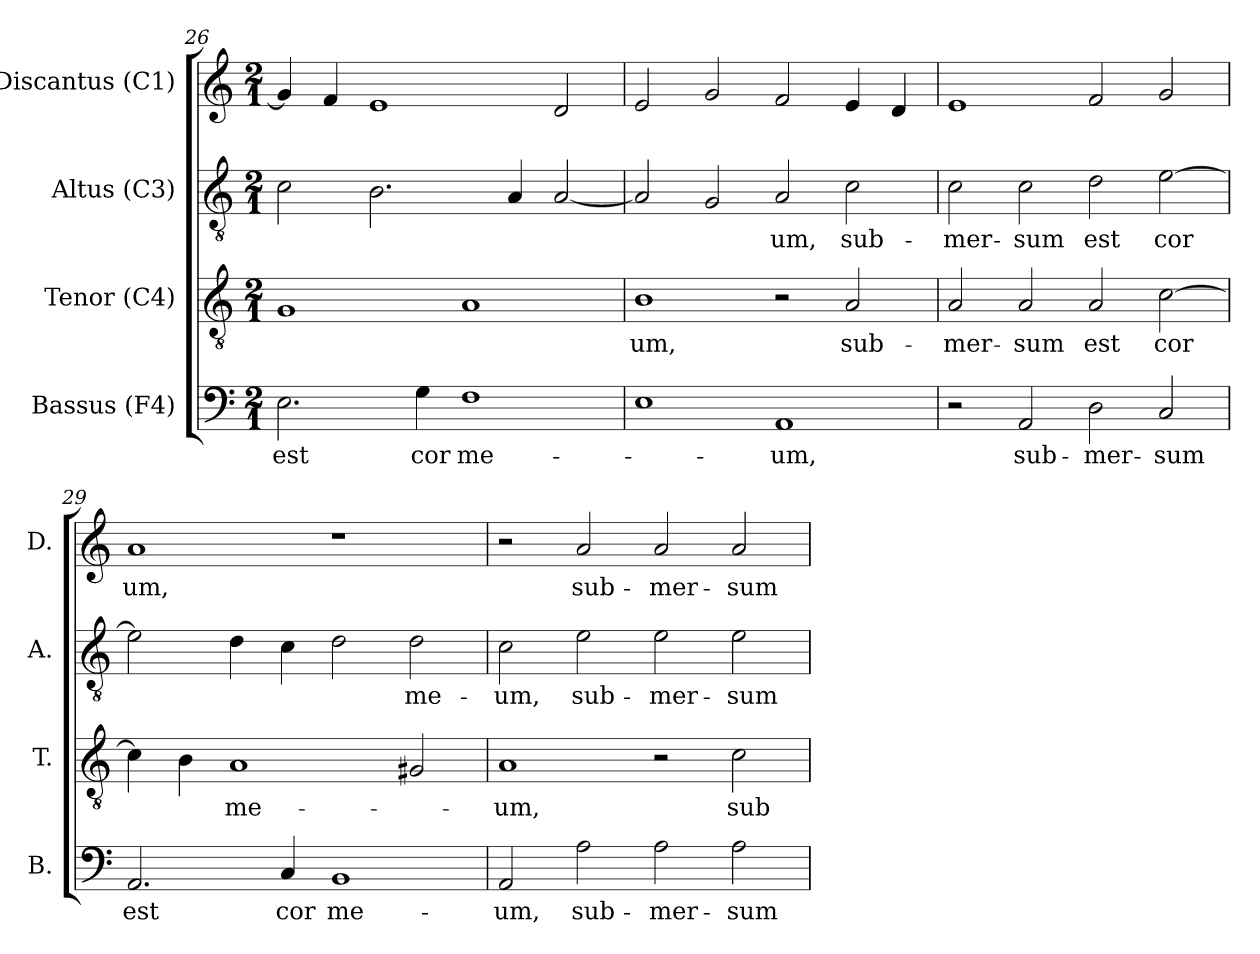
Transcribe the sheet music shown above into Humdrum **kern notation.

**kern	**text	**kern	**text	**kern	**text	**kern	**text
*part4	*part4	*part3	*part3	*part2	*part2	*part1	*part1
*staff4	*staff4	*staff3	*staff3	*staff2	*staff2	*staff1	*staff1
*I"Bassus (F4)	*	*I"Tenor (C4)	*	*I"Altus (C3)	*	*I"Discantus (C1)	*
*I'B.	*	*I'T.	*	*I'A.	*	*I'D.	*
*clefF4	*	*clefGv2	*	*clefGv2	*	*clefG2	*
*	*	*ITrd7c12	*	*ITrd7c12	*	*	*
*k[]	*	*k[]	*	*k[]	*	*k[]	*
*C:	*	*C:	*	*C:	*	*C:	*
*M2/1	*	*M2/1	*	*M2/1	*	*M2/1	*
=26	=26	=26	=26	=26	=26	=26	=26
!	!LO:LY:b:color=#000000	!	!	!	!	!	!
2.Ei\	est	1GGi	.	2Ci\	.	4gi/]	.
.	.	.	.	.	.	4fi/	.
.	.	.	.	2.BBi\	.	1ei	.
!	!LO:LY:b:color=#000000	!	!	!	!	!	!
4Gi\	cor	.	.	.	.	.	.
!	!LO:LY:b:color=#000000	!	!	!	!	!	!
1Fi	me-	1AAi	.	.	.	.	.
.	.	.	.	4AAi/	.	.	.
.	.	.	.	[2AAi/	.	2di/	.
!!LO:LB:g=z
=27	=27	=27	=27	=27	=27	=27	=27
!	!	!	!LO:LY:b:color=#000000	!	!	!	!
1Ei	.	1BBi	-um,	2AAi/]	.	2ei/	.
.	.	.	.	2GGi/	.	2gi/	.
!	!LO:LY:b:color=#000000	!	!	!	!	!	!
!	!	!	!	!	!LO:LY:b:color=#000000	!	!
1AAi	-um,	2r	.	2AAi/	-um,	2fi/	.
!	!	!	!LO:LY:b:color=#000000	!	!	!	!
!	!	!	!	!	!LO:LY:b:color=#000000	!	!
.	.	2AAi/	sub-	2Ci\	sub-	4ei/	.
.	.	.	.	.	.	4di/	.
=28	=28	=28	=28	=28	=28	=28	=28
!	!	!	!LO:LY:b:color=#000000	!	!	!	!
!	!	!	!	!	!LO:LY:b:color=#000000	!	!
2r	.	2AAi/	-mer-	2Ci\	-mer-	1ei	.
!	!LO:LY:b:color=#000000	!	!	!	!	!	!
!	!	!	!LO:LY:b:color=#000000	!	!	!	!
!	!	!	!	!	!LO:LY:b:color=#000000	!	!
2AAi/	sub-	2AAi/	-sum	2Ci\	-sum	.	.
!	!LO:LY:b:color=#000000	!	!	!	!	!	!
!	!	!	!LO:LY:b:color=#000000	!	!	!	!
!	!	!	!	!	!LO:LY:b:color=#000000	!	!
2Di\	-mer-	2AAi/	est	2Di\	est	2fi/	.
!	!LO:LY:b:color=#000000	!	!	!	!	!	!
!	!	!	!LO:LY:b:color=#000000	!	!	!	!
!	!	!	!	!	!LO:LY:b:color=#000000	!	!
2Ci/	-sum	[2Ci\	cor	[2Ei\	cor	2gi/	.
=29	=29	=29	=29	=29	=29	=29	=29
!	!LO:LY:b:color=#000000	!	!	!	!	!	!
!	!	!	!	!	!	!	!LO:LY:b:color=#000000
2.AAi/	est	4Ci\]	.	2Ei\]	.	1ai	-um,
.	.	4BBi\	.	.	.	.	.
!	!	!	!LO:LY:b:color=#000000	!	!	!	!
.	.	1AAi	me-	4Di\	.	.	.
!	!LO:LY:b:color=#000000	!	!	!	!	!	!
4Ci/	cor	.	.	4Ci\	.	.	.
!	!LO:LY:b:color=#000000	!	!	!	!	!	!
1BBi	me-	.	.	2Di\	.	1r	.
!	!	!	!	!	!LO:LY:b:color=#000000	!	!
.	.	2GG#i/	.	2Di\	me-	.	.
=30	=30	=30	=30	=30	=30	=30	=30
!	!LO:LY:b:color=#000000	!	!	!	!	!	!
!	!	!	!LO:LY:b:color=#000000	!	!	!	!
!	!	!	!	!	!LO:LY:b:color=#000000	!	!
2AAi/	-um,	1AAi	-um,	2Ci\	-um,	2r	.
!	!LO:LY:b:color=#000000	!	!	!	!	!	!
!	!	!	!	!	!LO:LY:b:color=#000000	!	!
!	!	!	!	!	!	!	!LO:LY:b:color=#000000
2Ai\	sub-	.	.	2Ei\	sub-	2ai/	sub-
!	!LO:LY:b:color=#000000	!	!	!	!	!	!
!	!	!	!	!	!LO:LY:b:color=#000000	!	!
!	!	!	!	!	!	!	!LO:LY:b:color=#000000
2Ai\	-mer-	2r	.	2Ei\	-mer-	2ai/	-mer-
!	!LO:LY:b:color=#000000	!	!	!	!	!	!
!	!	!	!LO:LY:b:color=#000000	!	!	!	!
!	!	!	!	!	!LO:LY:b:color=#000000	!	!
!	!	!	!	!	!	!	!LO:LY:b:color=#000000
2Ai\	-sum	2Ci\	sub-	2Ei\	-sum	2ai/	-sum
=	=	=	=	=	=	=	=
*-	*-	*-	*-	*-	*-	*-	*-
